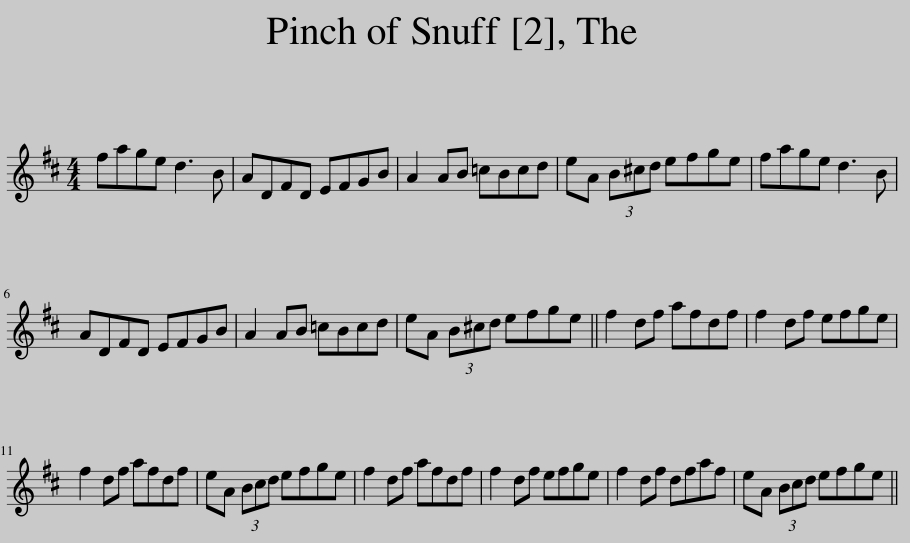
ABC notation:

X:1
L:1/8
M:4/4
I:linebreak $
K:D
V:1 treble
V:1
 fage d3 B | ADFD EFGB | A2 AB =cBcd | eA (3B^cd efge | fage d3 B |$ %5
 ADFD EFGB | A2 AB =cBcd | eA (3B^cd efge || f2 df afdf | f2 df efge |$ %10
 f2 df afdf | eA (3Bcd efge | f2 df afdf | f2 df efge | f2 df dfaf | %15
 eA (3Bcd efge || %16
